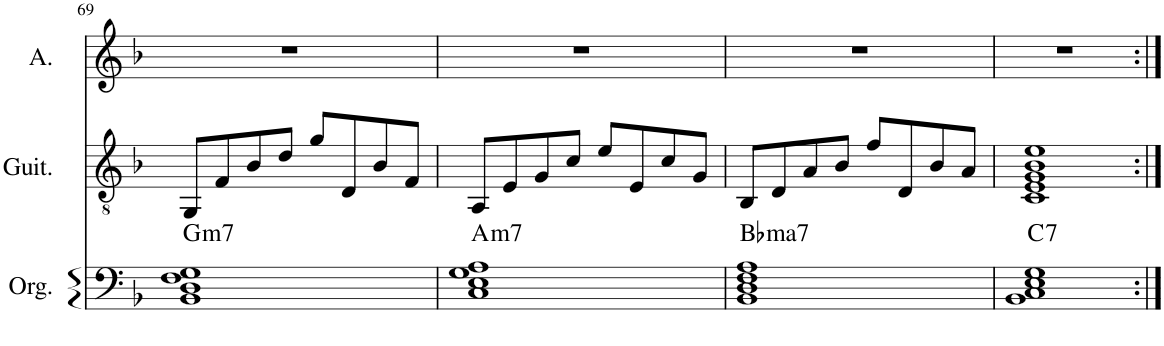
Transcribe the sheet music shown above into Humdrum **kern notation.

**kern	**harte	**kern	**kern
*part3	*part3	*part2	*part1
*staff3	*	*staff2	*staff1
*I"Pipe Organ	*	*I"Classical Guitar	*I"Alto
*I'Org.	*	*I'Guit.	*I'A.
!!LO:PB:g=z
*clefF4	*	*clefGv2	*clefG2
*k[b-]	*	*k[b-]	*k[b-]
*M4/4	*	*M4/4	*M4/4
=69	=69	=69	=69
!	!LO:H:kt=m7	!	!
1BB- 1D 1F 1G	G:min7	8GG/L	1r
.	.	8F/	.
.	.	8B-/	.
.	.	8d/J	.
.	.	8g/L	.
.	.	8D/	.
.	.	8B-/	.
.	.	8F/J	.
=70	=70	=70	=70
!	!LO:H:kt=m7	!	!
1C 1E 1G 1A	A:min7	8AA/L	1r
.	.	8E/	.
.	.	8G/	.
.	.	8c/J	.
.	.	8e/L	.
.	.	8E/	.
.	.	8c/	.
.	.	8G/J	.
=71	=71	=71	=71
!	!LO:H:kt=ma7	!	!
1BB- 1D 1F 1A	Bb:maj7	8BB-/L	1r
.	.	8D/	.
.	.	8A/	.
.	.	8B-/J	.
.	.	8f/L	.
.	.	8D/	.
.	.	8B-/	.
.	.	8A/J	.
=72	=72	=72	=72
!	!LO:H:kt=7	!	!
1BB- 1C 1E 1G	C:7	1C 1E 1G 1B- 1e	1r
=:|!	=:|!	=:|!	=:|!
*-	*-	*-	*-
